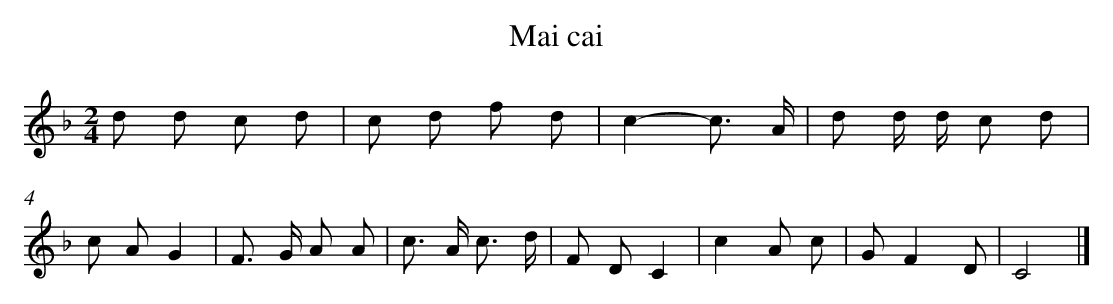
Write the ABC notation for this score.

X:1
T: Mai cai
L: 1/8
M: 2/4
K: F
d d c d [I:setbarnb 1]|
c d f d |
c2-c3/ A/ |
d d/ d/ c d |
c AG2 |
F> G A A |
c> A c3/ d/ |
F DC2 |
c2A c |
GF2D |
C4 |]
